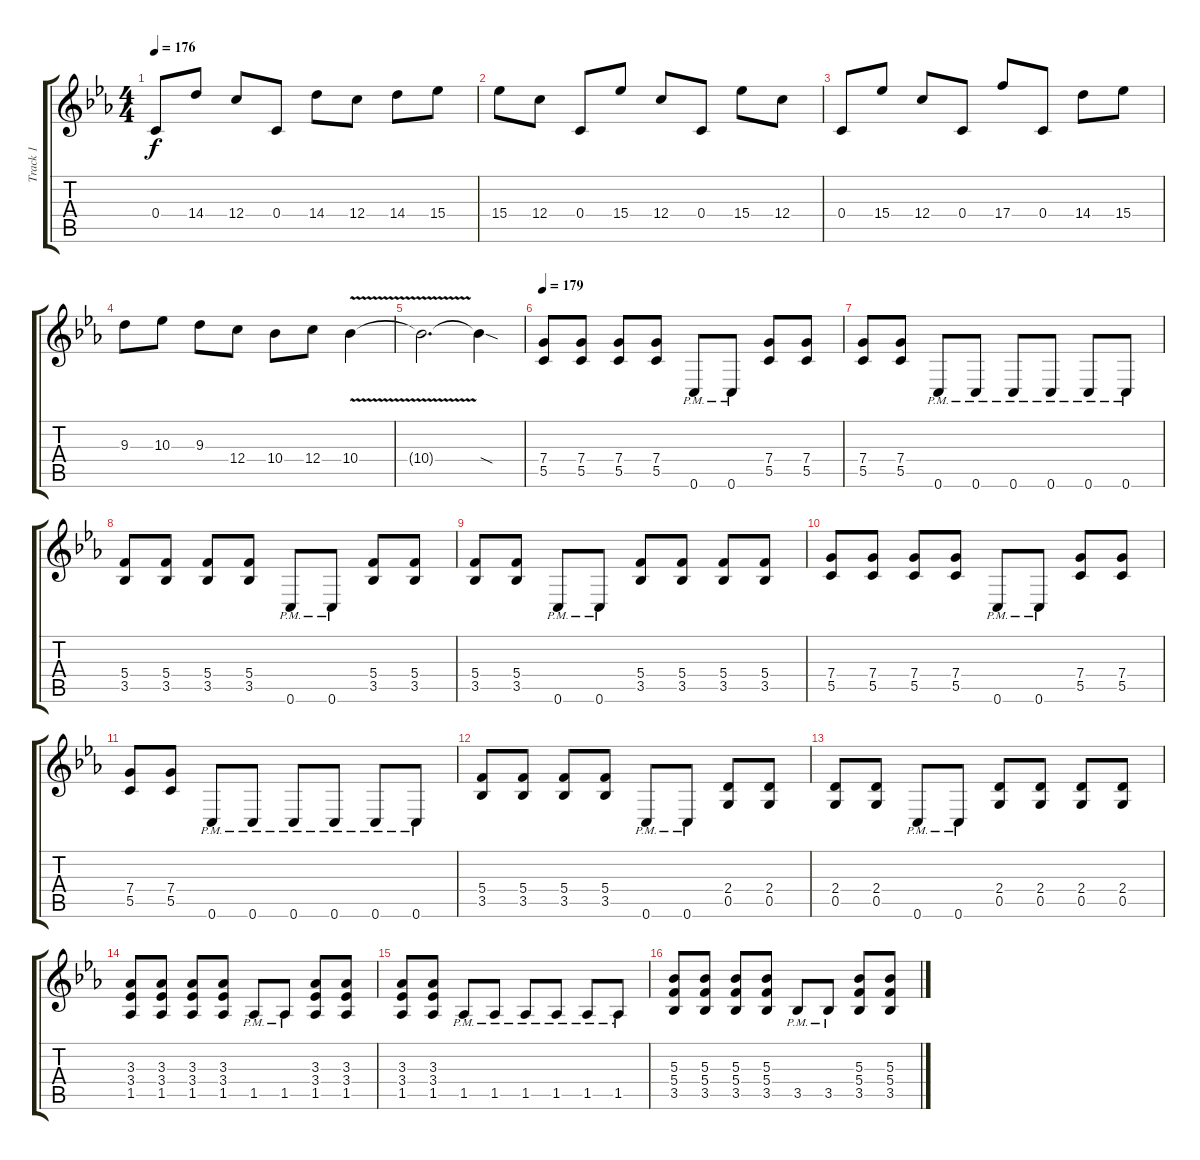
\track ("Track 1" "Track 1") {instrument distortionguitar}
\staff {score tabs}
\tuning (D4 A3 F3 C3 G2 C2) {hide}
\ts (4 4)
\tempo 176
\clef g2
\ks eb
0.4.8{dy f} 14.4.8 12.4.8 0.4.8 14.4.8 12.4.8 14.4.8 15.4.8 |
15.4.8 12.4.8 0.4.8 15.4.8 12.4.8 0.4.8 15.4.8 12.4.8 |
0.4.8 15.4.8 12.4.8 0.4.8 17.4.8 0.4.8 14.4.8 15.4.8 |
9.3.8 10.3.8 9.3.8 12.4.8 10.4.8 12.4.8 10.4{v}.4 |
10.4{t}.2{d} 10.4{sod t}.4 |
\tempo 179
(7.4 5.5).8 (7.4 5.5).8 (7.4 5.5).8 (7.4 5.5).8 0.6{pm}.8 0.6{pm}.8 (7.4 5.5).8 (7.4 5.5).8 |
(7.4 5.5).8 (7.4 5.5).8 0.6{pm}.8 0.6{pm}.8 0.6{pm}.8 0.6{pm}.8 0.6{pm}.8 0.6{pm}.8 |
(5.4 3.5).8 (5.4 3.5).8 (5.4 3.5).8 (5.4 3.5).8 0.6{pm}.8 0.6{pm}.8 (5.4 3.5).8 (5.4 3.5).8 |
(5.4 3.5).8 (5.4 3.5).8 0.6{pm}.8 0.6{pm}.8 (5.4 3.5).8 (5.4 3.5).8 (5.4 3.5).8 (5.4 3.5).8 |
(7.4 5.5).8 (7.4 5.5).8 (7.4 5.5).8 (7.4 5.5).8 0.6{pm}.8 0.6{pm}.8 (7.4 5.5).8 (7.4 5.5).8 |
(7.4 5.5).8 (7.4 5.5).8 0.6{pm}.8 0.6{pm}.8 0.6{pm}.8 0.6{pm}.8 0.6{pm}.8 0.6{pm}.8 |
(5.4 3.5).8 (5.4 3.5).8 (5.4 3.5).8 (5.4 3.5).8 0.6{pm}.8 0.6{pm}.8 (2.4 0.5).8 (2.4 0.5).8 |
(2.4 0.5).8 (2.4 0.5).8 0.6{pm}.8 0.6{pm}.8 (2.4 0.5).8 (2.4 0.5).8 (2.4 0.5).8 (2.4 0.5).8 |
(3.3 3.4 1.5).8 (3.3 3.4 1.5).8 (3.3 3.4 1.5).8 (3.3 3.4 1.5).8 1.5{pm}.8 1.5{pm}.8 (3.3 3.4 1.5).8 (3.3 3.4 1.5).8 |
(3.3 3.4 1.5).8 (3.3 3.4 1.5).8 1.5{pm}.8 1.5{pm}.8 1.5{pm}.8 1.5{pm}.8 1.5{pm}.8 1.5{pm}.8 |
(5.3 5.4 3.5).8 (5.3 5.4 3.5).8 (5.3 5.4 3.5).8 (5.3 5.4 3.5).8 3.5{pm}.8 3.5{pm}.8 (5.3 5.4 3.5).8 (5.3 5.4 3.5).8
